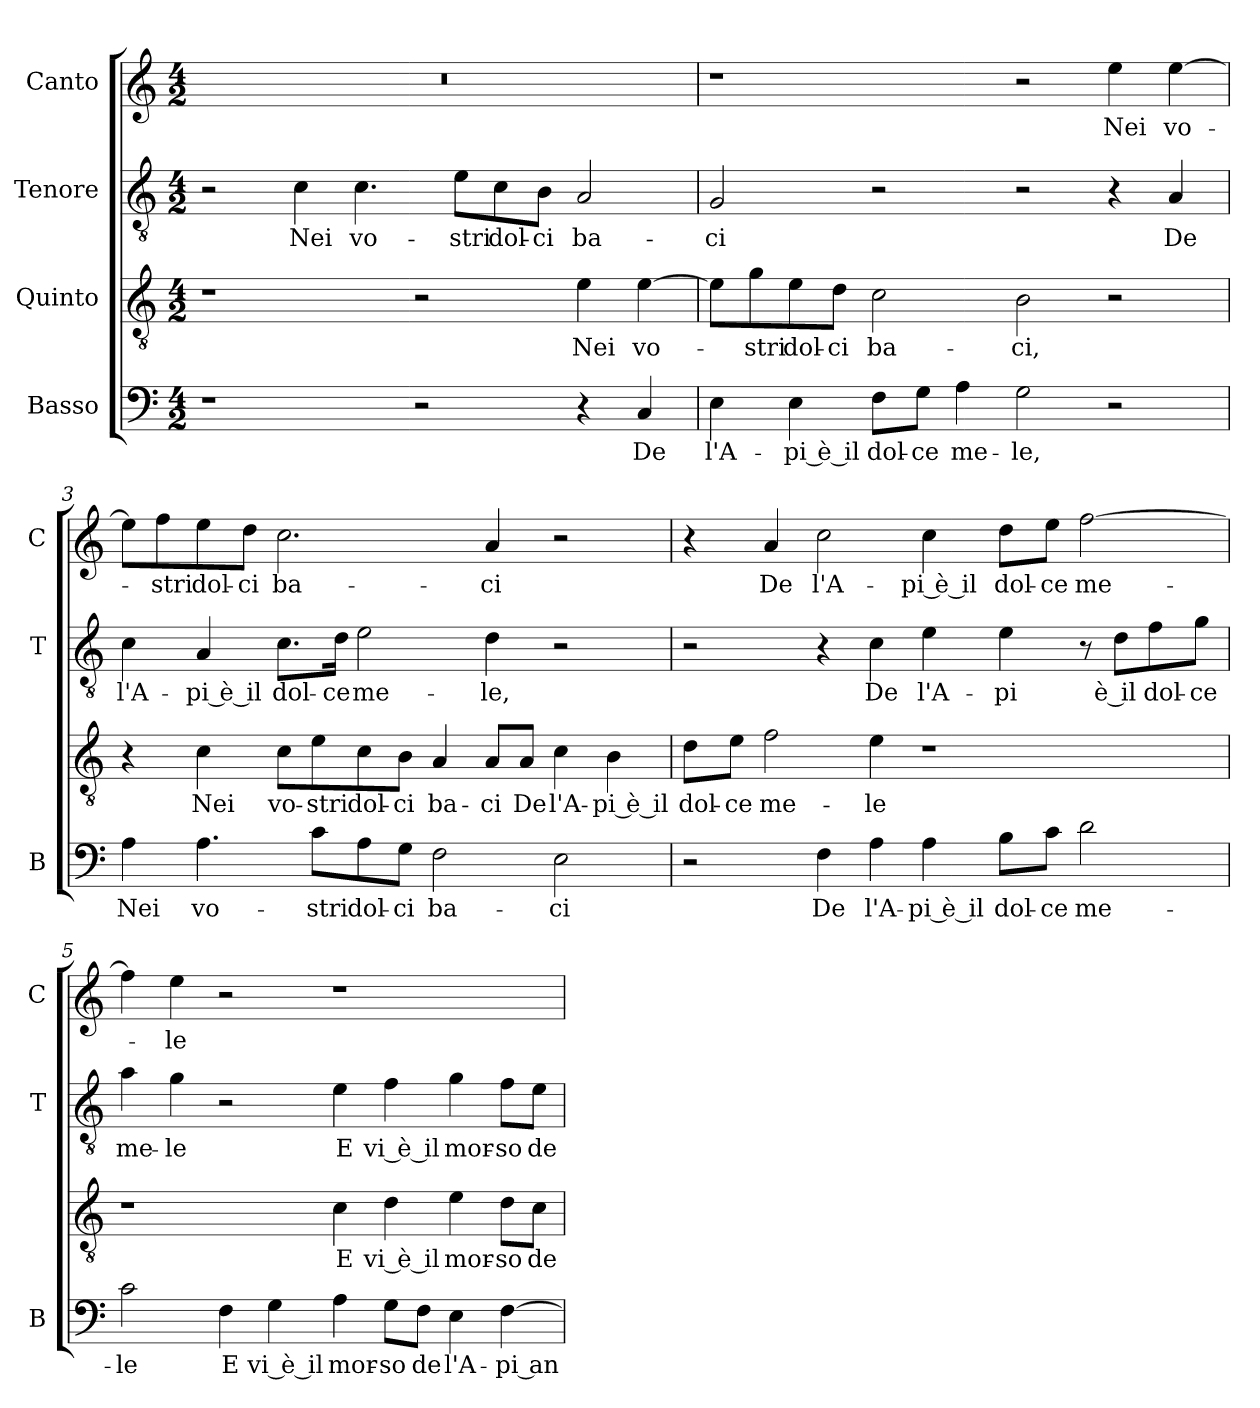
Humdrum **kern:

**kern	**text	**kern	**text	**kern	**text	**kern	**text
*part4	*part4	*part3	*part3	*part2	*part2	*part1	*part1
*staff4	*staff4	*staff3	*staff3	*staff2	*staff2	*staff1	*staff1
*I"Basso	*	*I"Quinto	*	*I"Tenore	*	*I"Canto	*
*I'B	*	*	*	*I'T	*	*I'C	*
*clefF4	*	*clefGv2	*	*clefGv2	*	*clefG2	*
*k[]	*	*k[]	*	*k[]	*	*k[]	*
*M4/2	*	*M4/2	*	*M4/2	*	*M4/2	*
=1	=1	=1	=1	=1	=1	=1	=1
1r	.	1r	.	2r	.	0r	.
.	.	.	.	4c	Nei	.	.
.	.	.	.	4.c	vo-	.	.
2r	.	2r	.	.	.	.	.
.	.	.	.	8e\L	-stri	.	.
.	.	.	.	8c\	dol-	.	.
.	.	.	.	8B\J	-ci	.	.
4r	.	4e	Nei	2A	ba-	.	.
4C	De	[4e	vo-	.	.	.	.
=2	=2	=2	=2	=2	=2	=2	=2
4E	l'A-	8e\L]	.	2G	-ci	1r	.
.	.	8g\	-stri	.	.	.	.
4E	-pi è il	8e\	dol-	.	.	.	.
.	.	8d\J	-ci	.	.	.	.
8F\L	dol-	2c	ba-	2r	.	.	.
8G\J	-ce	.	.	.	.	.	.
4A	me-	.	.	.	.	.	.
2G	-le,	2B	-ci,	2r	.	2r	.
2r	.	2r	.	4r	.	4ee	Nei
.	.	.	.	4A	De	[4ee	vo-
=3	=3	=3	=3	=3	=3	=3	=3
4A	Nei	4r	.	4c	l'A-	8ee\L]	.
.	.	.	.	.	.	8ff\	-stri
4.A	vo-	4c	Nei	4A	-pi è il	8ee\	dol-
.	.	.	.	.	.	8dd\J	-ci
.	.	8c\L	vo-	8.c\L	dol-	2.cc	ba-
8c\L	-stri	8e\	-stri	.	.	.	.
.	.	.	.	16d\Jk	-ce	.	.
8A\	dol-	8c\	dol-	2e	me-	.	.
8G\J	-ci	8B\J	-ci	.	.	.	.
2F	ba-	4A	ba-	.	.	.	.
.	.	8A/L	-ci	4d	-le,	4a	-ci
.	.	8A/J	De	.	.	.	.
2E	-ci	4c	l'A-	2r	.	2r	.
.	.	4B	-pi è il	.	.	.	.
=4	=4	=4	=4	=4	=4	=4	=4
2r	.	8d\L	dol-	2r	.	4r	.
.	.	8e\J	-ce	.	.	.	.
.	.	2f	me-	.	.	4a	De
4F	De	.	.	4r	.	2cc	l'A-
4A	l'A-	4e	-le	4c	De	.	.
4A	-pi è il	1r	.	4e	l'A-	4cc	-pi è il
8B\L	dol-	.	.	4e	-pi	8dd\L	dol-
8c\J	-ce	.	.	.	.	8ee\J	-ce
2d	me-	.	.	8r	.	[2ff	me-
.	.	.	.	8d\L	è il	.	.
.	.	.	.	8f\	dol-	.	.
.	.	.	.	8g\J	-ce	.	.
=5	=5	=5	=5	=5	=5	=5	=5
2c	-le	1r	.	4a	me-	4ff]	.
.	.	.	.	4g	-le	4ee	-le
4F	E	.	.	2r	.	2r	.
4G	vi è il	.	.	.	.	.	.
4A	mor-	4c	E	4e	E	1r	.
8G\L	-so	4d	vi è il	4f	vi è il	.	.
8F\J	de	.	.	.	.	.	.
4E	l'A-	4e	mor-	4g	mor-	.	.
[4F	-pi an-	8d\L	-so	8f\L	-so	.	.
.	.	8c\J	de	8e\J	de	.	.
=	=	=	=	=	=	=	=
*-	*-	*-	*-	*-	*-	*-	*-
